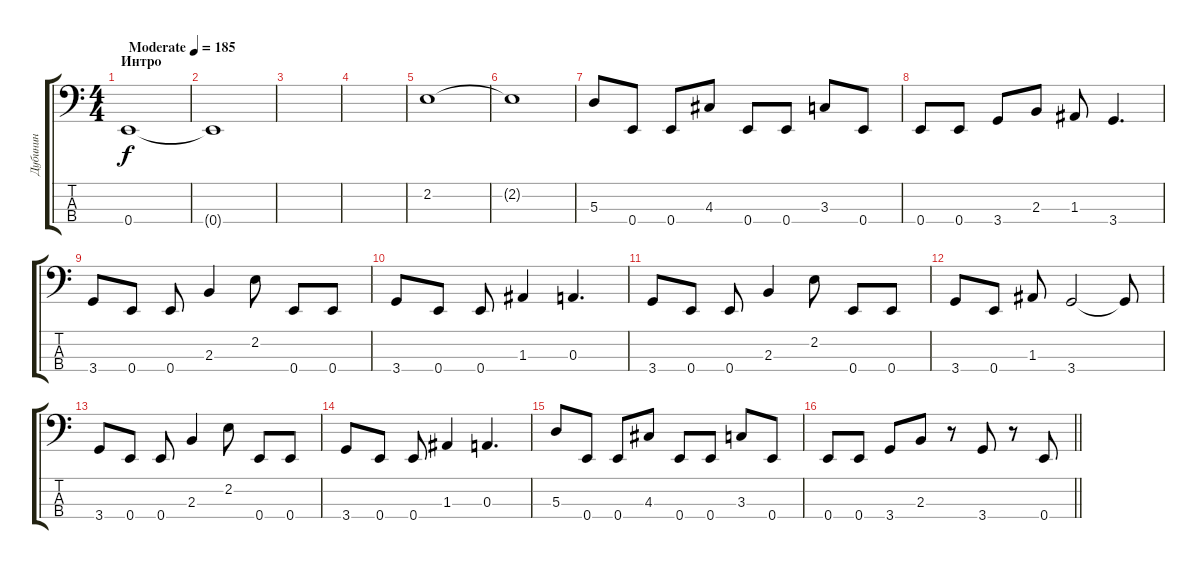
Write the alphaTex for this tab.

\track ("Дубинин" "Дубинин") {instrument electricbassfinger}
\staff {score tabs}
\tuning (G2 D2 A1 E1) {hide}
\ts (4 4)
\section ("" "Интро")
\tempo (185 "Moderate")
\clef f4
\ks c
0.4.1{dy f instrument electricbassfinger} |
0.4{t}.1 |
|
|
2.2.1 |
2.2{t}.1 |
5.3.8 0.4.8 0.4.8 4.3.8 0.4.8 0.4.8 3.3.8 0.4.8 |
0.4.8 0.4.8 3.4.8 2.3.8 1.3.8 3.4.4{d} |
3.4.8 0.4.8 0.4.8 2.3.4 2.2.8 0.4.8 0.4.8 |
3.4.8 0.4.8 0.4.8 1.3.4 0.3.4{d} |
3.4.8 0.4.8 0.4.8 2.3.4 2.2.8 0.4.8 0.4.8 |
3.4.8 0.4.8 1.3.8 3.4.2 3.4{t}.8 |
3.4.8 0.4.8 0.4.8 2.3.4 2.2.8 0.4.8 0.4.8 |
3.4.8 0.4.8 0.4.8 1.3.4 0.3.4{d} |
5.3.8 0.4.8 0.4.8 4.3.8 0.4.8 0.4.8 3.3.8 0.4.8 |
\barLineRight lightlight
0.4.8 0.4.8 3.4.8 2.3.8 r.8 3.4.8 r.8 0.4.8
